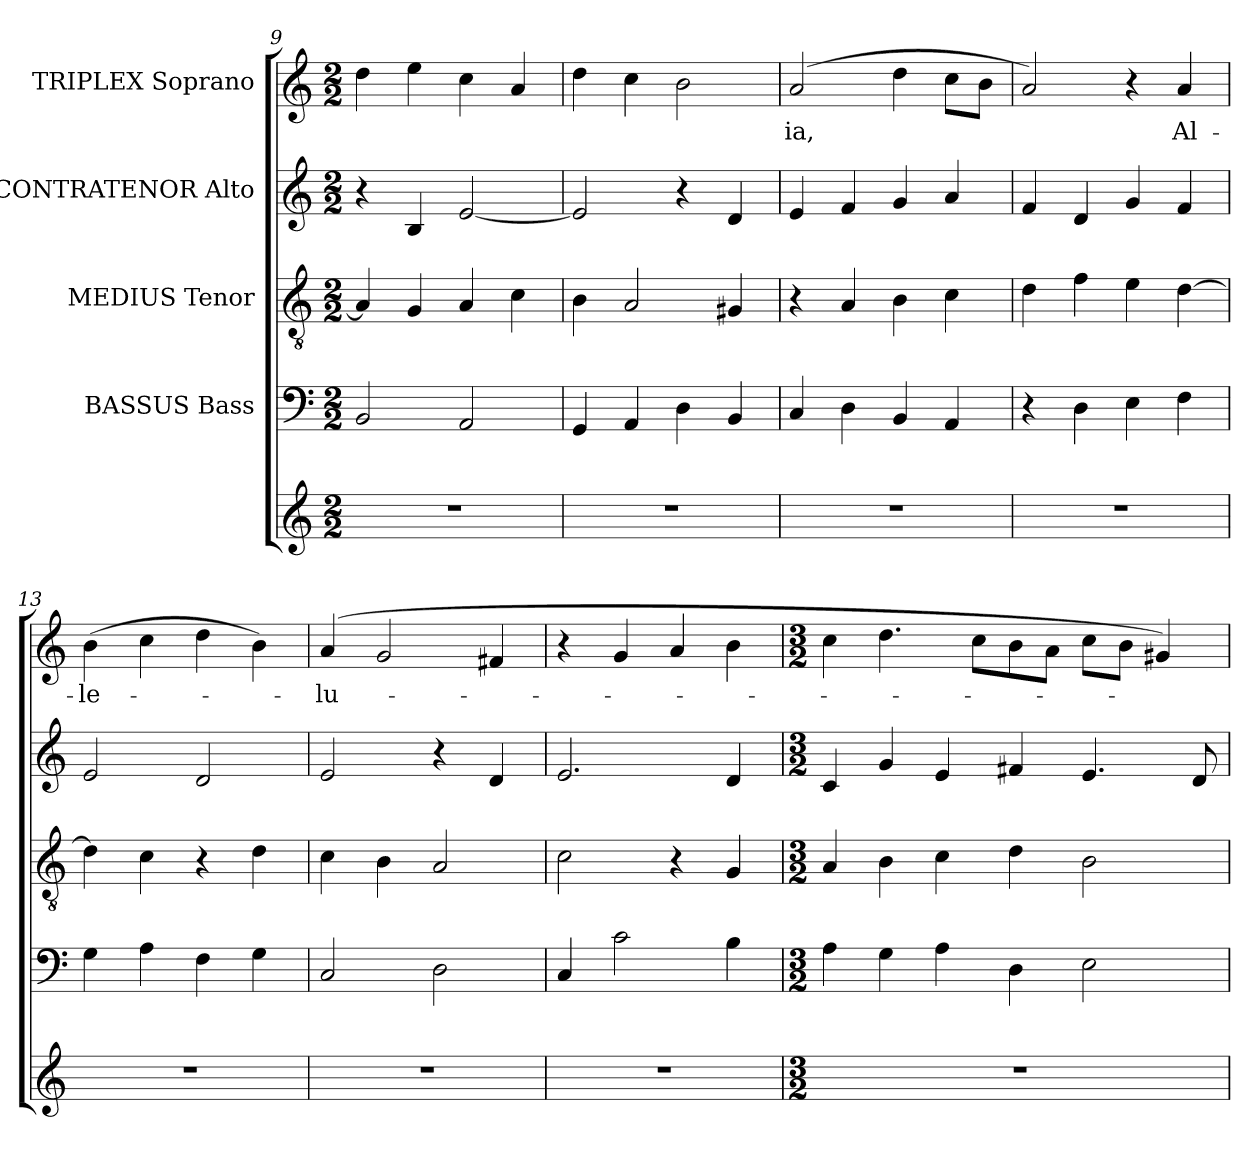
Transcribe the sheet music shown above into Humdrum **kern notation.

**kern	**kern	**kern	**kern	**kern	**text
*part5	*part4	*part3	*part2	*part1	*part1
*staff5	*staff4	*staff3	*staff2	*staff1	*staff1
*	*I"BASSUS Bass	*I"MEDIUS Tenor	*I"CONTRATENOR Alto	*I"TRIPLEX Soprano	*
*clefG2	*clefF4	*clefGv2	*clefG2	*clefG2	*
*k[]	*k[]	*k[]	*k[]	*k[]	*
*C:	*C:	*C:	*C:	*C:	*
*M2/2	*M2/2	*M2/2	*M2/2	*M2/2	*
=9	=9	=9	=9	=9	=9
1r	2BB/	4A/]	4r	4dd\	.
.	.	4G/	4B/	4ee\	.
.	2AA/	4A/	[2e/	4cc\	.
.	.	4c\	.	4a/	.
=10	=10	=10	=10	=10	=10
1r	4GG/	4B\	2e/]	4dd\	.
.	4AA/	2A/	.	4cc\	.
.	4D\	.	4r	2b\	.
.	4BB/	4G#X/	4d/	.	.
=11	=11	=11	=11	=11	=11
!	!	!	!	!	!LO:LY:b
1r	4C/	4r	4e/	(>2a/	-ia,
.	4D\	4A/	4f/	.	.
.	4BB/	4B\	4g/	4dd\	.
.	4AA/	4c\	4a/	8cc\L	.
.	.	.	.	8b\J	.
=12	=12	=12	=12	=12	=12
1r	4r	4d\	4f/	2a/)	.
.	4D\	4f\	4d/	.	.
.	4E\	4e\	4g/	4r	.
!	!	!	!	!	!LO:LY:b
.	4F\	[4d\	4f/	4a/	Al-
!!LO:LB:g=z
=13	=13	=13	=13	=13	=13
!	!	!	!	!	!LO:LY:b
1r	4G\	4d\]	2e/	(>4b\	-le-
.	4A\	4c\	.	4cc\	.
.	4F\	4r	2d/	4dd\	.
.	4G\	4d\	.	4b\)	.
=14	=14	=14	=14	=14	=14
!	!	!	!	!	!LO:LY:b
1r	2C/	4c\	2e/	(>4a/	-lu-
.	.	4B\	.	2g/	.
.	2D\	2A/	4r	.	.
.	.	.	4d/	4f#X/	.
=15	=15	=15	=15	=15	=15
1r	4C/	2c\	2.e/	4r	.
.	2c\	.	.	4g/	.
.	.	4r	.	4a/	.
.	4B\	4G/	4d/	4b\	.
=16	=16	=16	=16	=16	=16
*M3/2	*M3/2	*M3/2	*M3/2	*M3/2	*
1.r	4A\	4A/	4c/	4cc\	.
.	4G\	4B\	4g/	4.dd\	.
.	4A\	4c\	4e/	.	.
.	.	.	.	8cc\L	.
.	4D\	4d\	4f#X/	8b\	.
.	.	.	.	8a\J	.
.	2E\	2B\	4.e/	8cc\L	.
.	.	.	.	8b\J	.
.	.	.	.	4g#X/)	.
.	.	.	8d/	.	.
=	=	=	=	=	=
*-	*-	*-	*-	*-	*-
